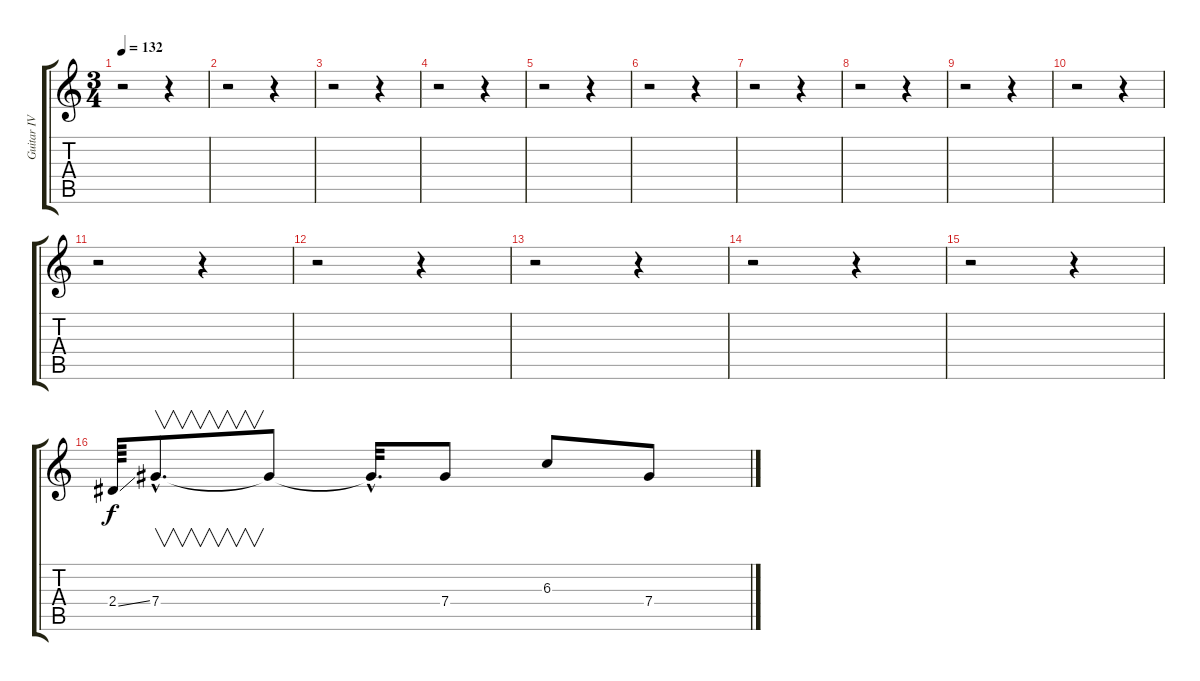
\track ("Guitar IV" "Guitar IV") {instrument distortionguitar}
\staff {score tabs}
\tuning (Eb4 Bb3 Gb3 Db3 Ab2 Eb2) {hide}
\ts (3 4)
\tempo 132
\clef g2
\ks c
r.2{dy f} r.4 |
r.2 r.4 |
r.2 r.4 |
r.2 r.4 |
r.2 r.4 |
r.2 r.4 |
r.2 r.4 |
r.2 r.4 |
r.2 r.4 |
r.2 r.4 |
r.2 r.4 |
r.2 r.4 |
r.2 r.4 |
r.2 r.4 |
r.2 r.4 |
2.4{ss}.64 7.4{hac}.8{v d} 7.4{t}.8 7.4{hac t}.32{d} 7.4.8 6.3.8 7.4.8
